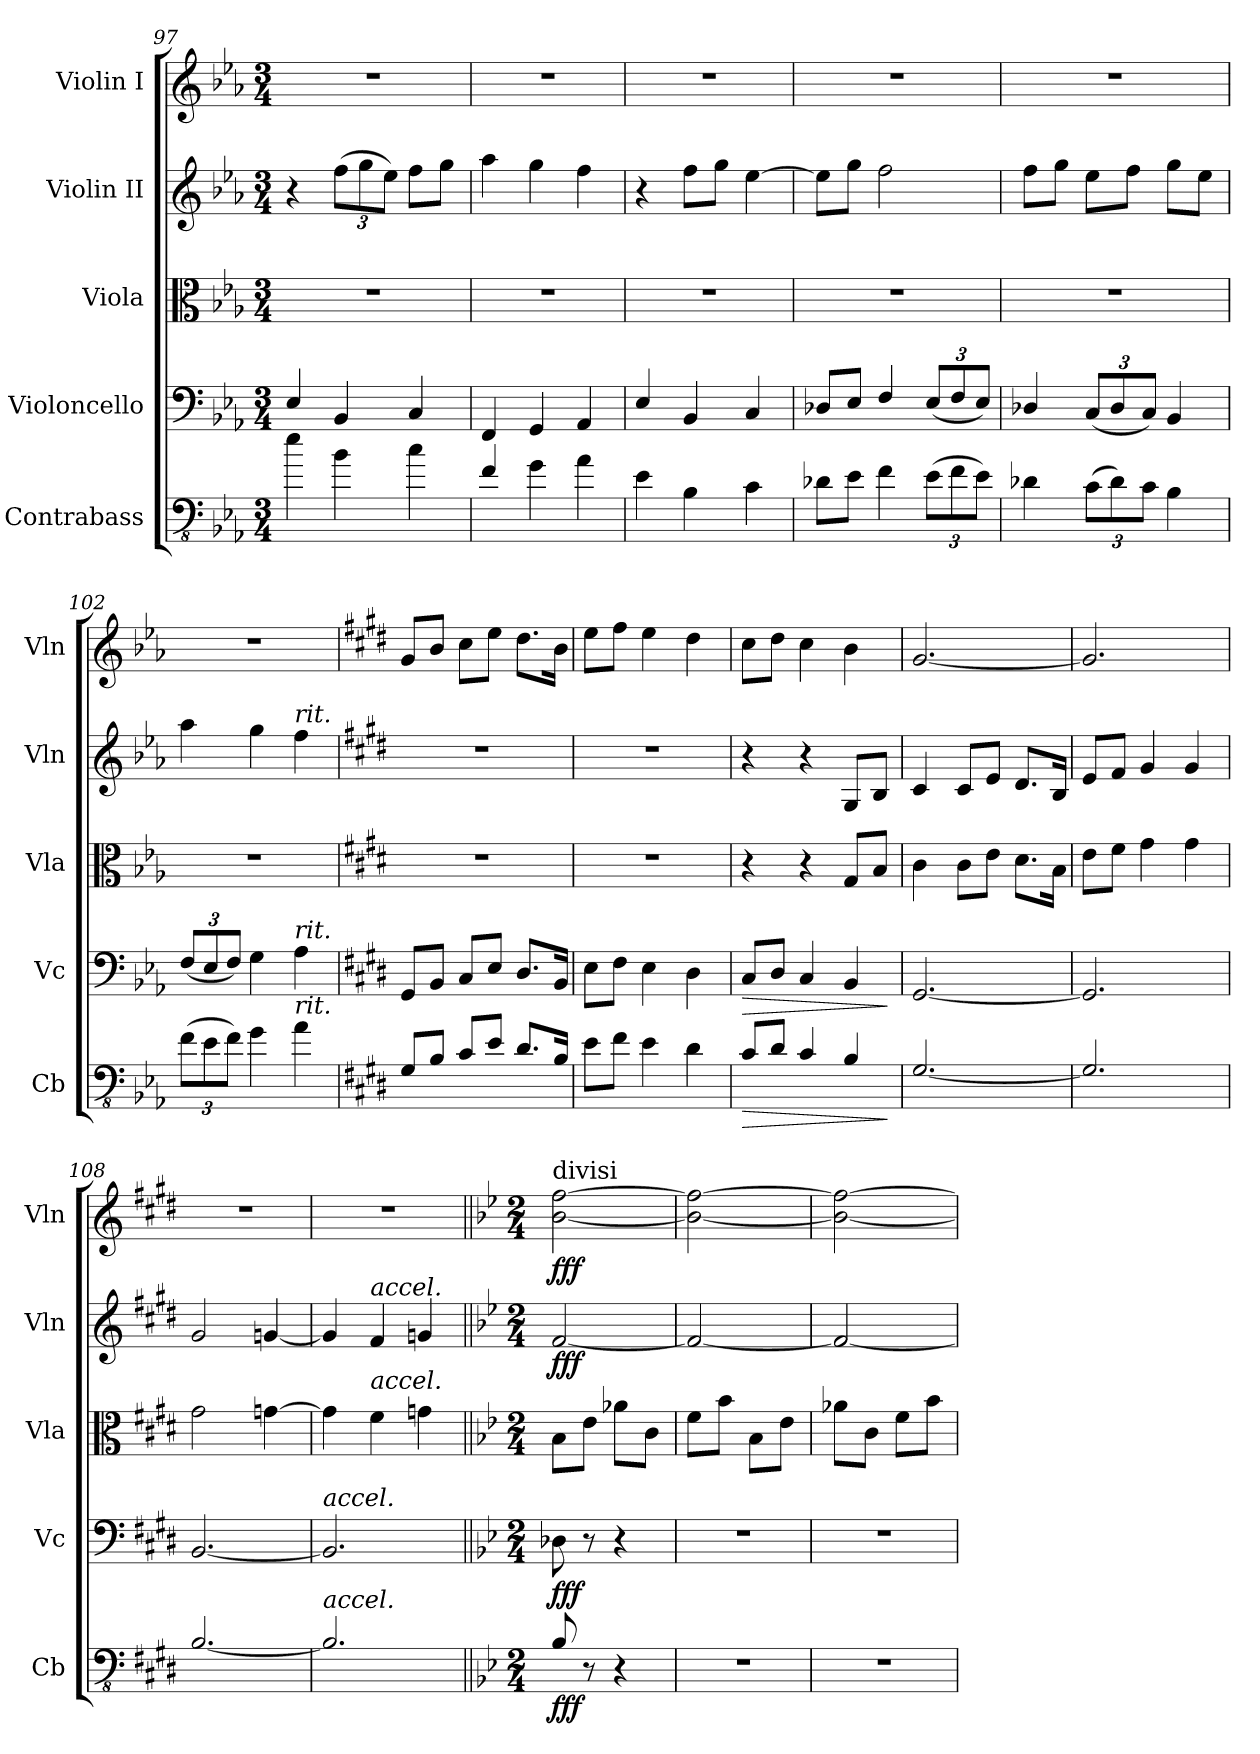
**kern	**dynam	**kern	**dynam	**kern	**dynam	**kern	**dynam	**kern	**dynam
*part5	*part5	*part4	*part4	*part3	*part3	*part2	*part2	*part1	*part1
*staff5	*staff5	*staff4	*staff4	*staff3	*staff3	*staff2	*staff2	*staff1	*staff1
*I"Contrabass	*	*I"Violoncello	*	*I"Viola	*	*I"Violin II	*	*I"Violin I	*
*I'Cb	*	*I'Vc	*	*I'Vla	*	*I'Vln	*	*I'Vln	*
*clefFv4	*	*clefF4	*	*clefC3	*	*clefG2	*	*clefG2	*
*ITrd7c12	*	*	*	*	*	*	*	*	*
*k[b-e-a-]	*	*k[b-e-a-]	*	*k[b-e-a-]	*	*k[b-e-a-]	*	*k[b-e-a-]	*
*M3/4	*	*M3/4	*	*M3/4	*	*M3/4	*	*M3/4	*
=97	=97	=97	=97	=97	=97	=97	=97	=97	=97
4E-\	.	4E-/	.	2.r	.	4r	.	2.r	.
*	*	*	*	*	*	*Xbrackettup	*	*	*
4BB-\	.	4BB-/	.	.	.	(12ff\L	.	.	.
.	.	.	.	.	.	12gg\	.	.	.
.	.	.	.	.	.	12ee-\J)	.	.	.
4C\	.	4C/	.	.	.	8ff\L	.	.	.
.	.	.	.	.	.	8gg\J	.	.	.
=98	=98	=98	=98	=98	=98	=98	=98	=98	=98
4FF/	.	4FF/	.	2.r	.	4aa-\	.	2.r	.
4GG\	.	4GG/	.	.	.	4gg\	.	.	.
4AA-\	.	4AA-/	.	.	.	4ff\	.	.	.
=99	=99	=99	=99	=99	=99	=99	=99	=99	=99
4EE-\	.	4E-/	.	2.r	.	4r	.	2.r	.
4BBB-\	.	4BB-/	.	.	.	8ff\L	.	.	.
.	.	.	.	.	.	8gg\J	.	.	.
4CC\	.	4C/	.	.	.	[4ee-\	.	.	.
=100	=100	=100	=100	=100	=100	=100	=100	=100	=100
8DD-X\L	.	8D-X/L	.	2.r	.	8ee-\L]	.	2.r	.
8EE-\J	.	8E-/J	.	.	.	8gg\J	.	.	.
4FF\	.	4F/	.	.	.	2ff\	.	.	.
*Xbrackettup	*	*Xbrackettup	*	*	*	*	*	*	*
(12EE-\L	.	(12E-/L	.	.	.	.	.	.	.
12FF\	.	12F/	.	.	.	.	.	.	.
12EE-\J)	.	12E-/J)	.	.	.	.	.	.	.
=101	=101	=101	=101	=101	=101	=101	=101	=101	=101
4DD-X\	.	4D-X/	.	2.r	.	8ff\L	.	2.r	.
.	.	.	.	.	.	8gg\J	.	.	.
(12CC\L	.	(12C/L	.	.	.	8ee-\L	.	.	.
12DD-\)	.	12D-/	.	.	.	.	.	.	.
.	.	.	.	.	.	8ff\J	.	.	.
12CC\J	.	12C/J)	.	.	.	.	.	.	.
4BBB-\	.	4BB-/	.	.	.	8gg\L	.	.	.
.	.	.	.	.	.	8ee-\J	.	.	.
!!LO:PB:g=z
=102	=102	=102	=102	=102	=102	=102	=102	=102	=102
(12FF\L	.	(12F/L	.	2.r	.	4aa-\	.	2.r	.
12EE-\	.	12E-/	.	.	.	.	.	.	.
12FF\J)	.	12F/J)	.	.	.	.	.	.	.
4GG\	.	4G\	.	.	.	4gg\	.	.	.
!	!	!	!	!	!	!LO:TX:a:i:t=rit.	!	!	!
!	!	!LO:TX:a:i:t=rit.	!	!	!	!	!	!	!
!LO:TX:a:i:t=rit.	!	!	!	!	!	!	!	!	!
4AA-\	.	4A-\	.	.	.	4ff\	.	.	.
=103	=103	=103	=103	=103	=103	=103	=103	=103	=103
*k[f#c#g#d#]	*	*k[f#c#g#d#]	*	*k[f#c#g#d#]	*	*k[f#c#g#d#]	*	*k[f#c#g#d#]	*
*	*	*	*	*	*	*	*	*MM65	*
8GGG#/L	.	8GG#/L	.	2.r	.	2.r	.	8g#/L	.
8BBB/J	.	8BB/J	.	.	.	.	.	8b/J	.
8CC#/L	.	8C#/L	.	.	.	.	.	8cc#\L	.
8EE/J	.	8E/J	.	.	.	.	.	8ee\J	.
8.DD#/L	.	8.D#/L	.	.	.	.	.	8.dd#\L	.
16BBB/Jk	.	16BB/Jk	.	.	.	.	.	16b\Jk	.
=104	=104	=104	=104	=104	=104	=104	=104	=104	=104
8EE\L	.	8E\L	.	2.r	.	2.r	.	8ee\L	.
8FF#\J	.	8F#\J	.	.	.	.	.	8ff#\J	.
4EE\	.	4E\	.	.	.	.	.	4ee\	.
4DD#\	.	4D#\	.	.	.	.	.	4dd#\	.
=105	=105	=105	=105	=105	=105	=105	=105	=105	=105
!	!LO:HP:b	!	!LO:HP:b	!	!	!	!	!	!
8CC#/L	>	8C#/L	>	4r	.	4r	.	8cc#\L	.
8DD#/J	.	8D#/J	.	.	.	.	.	8dd#\J	.
4CC#/	.	4C#/	.	4r	.	4r	.	4cc#\	.
4BBB/	.	4BB/	.	8G#/L	.	8G#/L	.	4b\	.
.	.	.	.	8B/J	.	8B/J	.	.	.
.	]	.	]	.	.	.	.	.	.
=106	=106	=106	=106	=106	=106	=106	=106	=106	=106
[2.GGG#/	.	[2.GG#/	.	4c#\	.	4c#/	.	[2.g#/	.
.	.	.	.	8c#\L	.	8c#/L	.	.	.
.	.	.	.	8e\J	.	8e/J	.	.	.
.	.	.	.	8.d#\L	.	8.d#/L	.	.	.
.	.	.	.	16B\Jk	.	16B/Jk	.	.	.
=107	=107	=107	=107	=107	=107	=107	=107	=107	=107
2.GGG#/]	.	2.GG#/]	.	8e\L	.	8e/L	.	2.g#/]	.
.	.	.	.	8f#\J	.	8f#/J	.	.	.
.	.	.	.	4g#\	.	4g#/	.	.	.
.	.	.	.	4g#\	.	4g#/	.	.	.
!!LO:LB:g=z
=108	=108	=108	=108	=108	=108	=108	=108	=108	=108
[2.BBB/	.	[2.BB/	.	2g#\	.	2g#/	.	2.r	.
.	.	.	.	[4gn\	.	[4gn/	.	.	.
=109	=109	=109	=109	=109	=109	=109	=109	=109	=109
!	!	!LO:TX:a:i:t=accel.	!	!	!	!	!	!	!
!LO:TX:a:i:t=accel.	!	!	!	!	!	!	!	!	!
2.BBB/]	.	2.BB/]	.	4g\]	.	4g/]	.	2.r	.
!	!	!	!	!	!	!LO:TX:a:i:t=accel.	!	!	!
!	!	!	!	!LO:TX:a:i:t=accel.	!	!	!	!	!
.	.	.	.	4f#\	.	4f#/	.	.	.
.	.	.	.	4gn\	.	4gn/	.	.	.
=110||	=110||	=110||	=110||	=110||	=110||	=110||	=110||	=110||	=110||
!!LO:REH:place=s1:a:B:fs=14:t=E
*k[b-e-]	*	*k[b-e-]	*	*k[b-e-]	*	*k[b-e-]	*	*k[b-e-]	*
*M2/4	*	*M2/4	*	*M2/4	*	*M2/4	*	*M2/4	*
*	*	*	*	*	*	*	*	*MM160	*
!	!	!	!	!	!	!	!	!LO:TX:a:t=divisi	!
!	!LO:DY:b	!	!LO:DY:b	!	!LO:DY:b	!	!LO:DY:b	!	!LO:DY:b
8BBB-/	fff	8D-X\	fff	8B-\L	other-dynamics	[2f/	fff	[2b-\ [2ff\	fff
8r	.	8r	.	8e-\J	.	.	.	.	.
4r	.	4r	.	8a-X\L	.	.	.	.	.
.	.	.	.	8c\J	.	.	.	.	.
=111	=111	=111	=111	=111	=111	=111	=111	=111	=111
2r	.	2r	.	8f\L	.	2f/_	.	2b-\_ 2ff\_	.
.	.	.	.	8b-\J	.	.	.	.	.
.	.	.	.	8B-\L	.	.	.	.	.
.	.	.	.	8e-\J	.	.	.	.	.
=112	=112	=112	=112	=112	=112	=112	=112	=112	=112
2r	.	2r	.	8a-X\L	.	2f/_	.	2b-\_ 2ff\_	.
.	.	.	.	8c\J	.	.	.	.	.
.	.	.	.	8f\L	.	.	.	.	.
.	.	.	.	8b-\J	.	.	.	.	.
=	=	=	=	=	=	=	=	=	=
*-	*-	*-	*-	*-	*-	*-	*-	*-	*-
